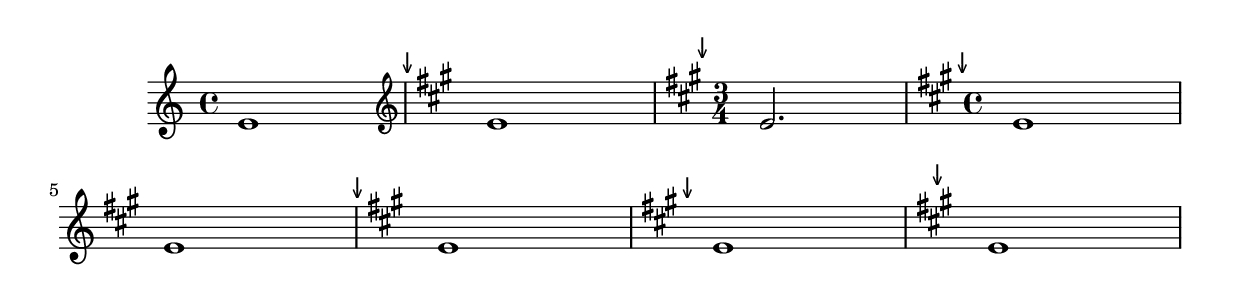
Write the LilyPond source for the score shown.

%% Do not edit this file; it is automatically
%% generated from LSR http://lsr.dsi.unimi.it
%% This file is in the public domain.
\version "2.13.16"

\header {
  lsrtags = "text"

%% Translation of GIT committish: 2b0dc29608d6c3f5a03ead4877ae514c647adb74
  texidoces = "
Si están especificadas, las marcas de texto se pueden alinear con
objetos de notación distintos a las líneas divisorias.  Entre estos
objetos se encuentran @code{ambitus}, @code{breathing-sign},
@code{clef}, @code{custos}, @code{staff-bar}, @code{left-edge},
@code{key-cancellation}, @code{key-signature} y @code{time-signature}.

En estos casos, las marcas de texto se centran horizontalmente sobre
el objeto, aunque esto se puede cambiar, como se muestra en la segunda
línea de este ejemplo (en una partitura con varios pentagramas, se
debe hacer este ajuste para todos los pentagramas).

"
  doctitlees = "Alinear marcas con varios objetos de notación"

%% Translation of GIT committish: 0a868be38a775ecb1ef935b079000cebbc64de40
  texidocde = "
Wenn angegeben, können Textzeichen auch an anderen Objekten als Taktstrichen
ausgerichtet werden.  Zu diesen Objekten gehören @code{ambitus},
@code{breathing-sign}, @code{clef}, @code{custos}, @code{staff-bar},
@code{left-edge}, @code{key-cancellation}, @code{key-signature} und
@code{time-signature}.

In diesem Fall werden die Zeichen horizontal über dem Objekt zentriert.
Diese Ausrichtung kann auch geändert werden, wie die zweite Zeile
des Beispiels zeigt.  In einer Partitur mit vielen Systemen sollte
diese Einstellung für alle Systeme gemacht werden.

"

  doctitlede = "Zeichen an verschiedenen Notationsobjekten ausrichten"
%% Translation of GIT committish: 548ef200973bd3d46ea75c5498461d9e5f168334
  texidocfr = "
Les indications textuelles peuvent s'aligner par rapport à d'autres
objets que des barres de mesure, tels que @code{ambitus},
@code{breathing-sign}, @code{clef}, @code{custos}, @code{staff-bar},
@code{left-edge}, @code{key-cancellation}, @code{key-signature}, ou
@code{time-signature}.



Par défaut, les indications textuelles sont alignées avec le milieu
des objets de notation. Bien entendu, vous pouvez modifier les
propriétés des objets en question pour obtenir un autre
résultat comme l'illustre la deuxième ligne de l'exemple.  Dans le cas
de portées multiples, ces réglages doivent être faits pour chacune
d'entre elles.



"
  doctitlefr = "Alignement des indications par rapport à divers objets
de notation"


  texidoc = "
If specified, text marks may be aligned with notation objects other
than bar lines.  These objects include @code{ambitus},
@code{breathing-sign}, @code{clef}, @code{custos}, @code{staff-bar},
@code{left-edge}, @code{key-cancellation}, @code{key-signature}, and
@code{time-signature}.



In such cases, text marks will be horizontally centered above the
object. However this can be changed, as demonstrated on the second line
of this example (in a score with multiple staves, this setting should
be done for all the staves).



"
  doctitle = "Aligning marks with various notation objects"
} % begin verbatim

\relative c' {
  e1

  % the RehearsalMark will be centered above the Clef
  \override Score.RehearsalMark #'break-align-symbols = #'(clef)
  \key a \major
  \clef treble
  \mark "↓"
  e1

  % the RehearsalMark will be centered above the TimeSignature
  \override Score.RehearsalMark #'break-align-symbols = #'(time-signature)
  \key a \major
  \clef treble
  \time 3/4
  \mark \markup { \char ##x2193 }
  e2.

  % the RehearsalMark will be centered above the KeySignature
  \override Score.RehearsalMark #'break-align-symbols = #'(key-signature)
  \key a \major
  \clef treble
  \time 4/4
  \mark \markup { \char ##x2193 }
  e1

  \break
  e1

  % the RehearsalMark will be aligned with the left edge of the KeySignature
  \once \override Score.KeySignature #'break-align-anchor-alignment = #LEFT
  \mark \markup { \char ##x2193 }
  \key a \major
  e1

  % the RehearsalMark will be aligned with the right edge of the KeySignature
  \once \override Score.KeySignature #'break-align-anchor-alignment = #RIGHT
  \key a \major
  \mark \markup { \char ##x2193 }
  e1

  % the RehearsalMark will be aligned with the left edge of the KeySignature
  % and then shifted right by one unit.
  \once \override Score.KeySignature #'break-align-anchor = #1
  \key a \major
  \mark \markup { \char ##x2193 }
  e1
}
